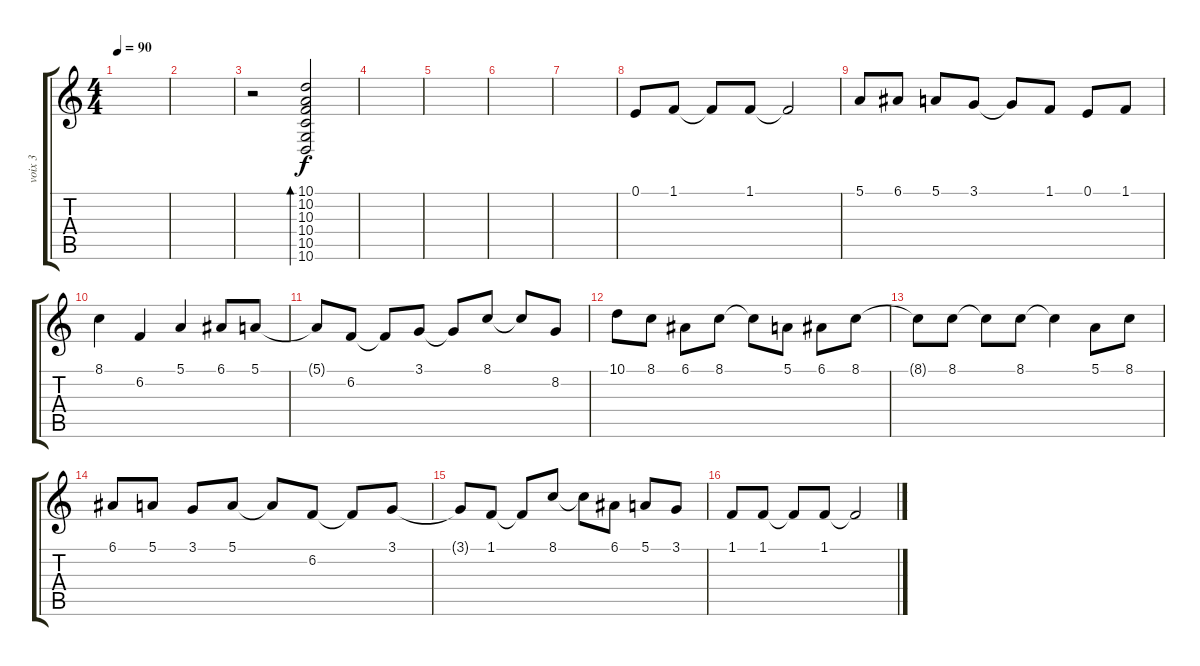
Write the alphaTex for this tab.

\track ("voix 3" "voix 3") {instrument pad3polysynth}
\staff {score tabs}
\tuning (E4 B3 G3 D3 A2 E2) {hide}
\ts (4 4)
\tempo 90
\clef g2
\ks c
|
|
r.2{volume 16 instrument reversecymbal} (10.1 10.2 10.3 10.4 10.5 10.6).2{bd 480} |
|
|
|
|
0.1.8{dy f} 1.1.8 1.1{t}.8 1.1.8 1.1{t}.2 |
5.1.8 6.1.8 5.1.8 3.1.8 3.1{t}.8 1.1.8 0.1.8 1.1.8 |
8.1.4 6.2.4 5.1.4 6.1.8 5.1.8 |
5.1{t}.8 6.2.8 6.2{t}.8 3.1.8 3.1{t}.8 8.1.8 8.1{t}.8 8.2.8 |
10.1.8 8.1.8 6.1.8 8.1.8 8.1{t}.8 5.1.8 6.1.8 8.1.8 |
8.1{t}.8 8.1.8 8.1{t}.8 8.1.8 8.1{t}.4 5.1.8 8.1.8 |
6.1.8 5.1.8 3.1.8 5.1.8 5.1{t}.8 6.2.8 6.2{t}.8 3.1.8 |
3.1{t}.8 1.1.8 1.1{t}.8 8.1.8 8.1{t}.8 6.1.8 5.1.8 3.1.8 |
1.1.8 1.1.8 1.1{t}.8 1.1.8 1.1{t}.2
